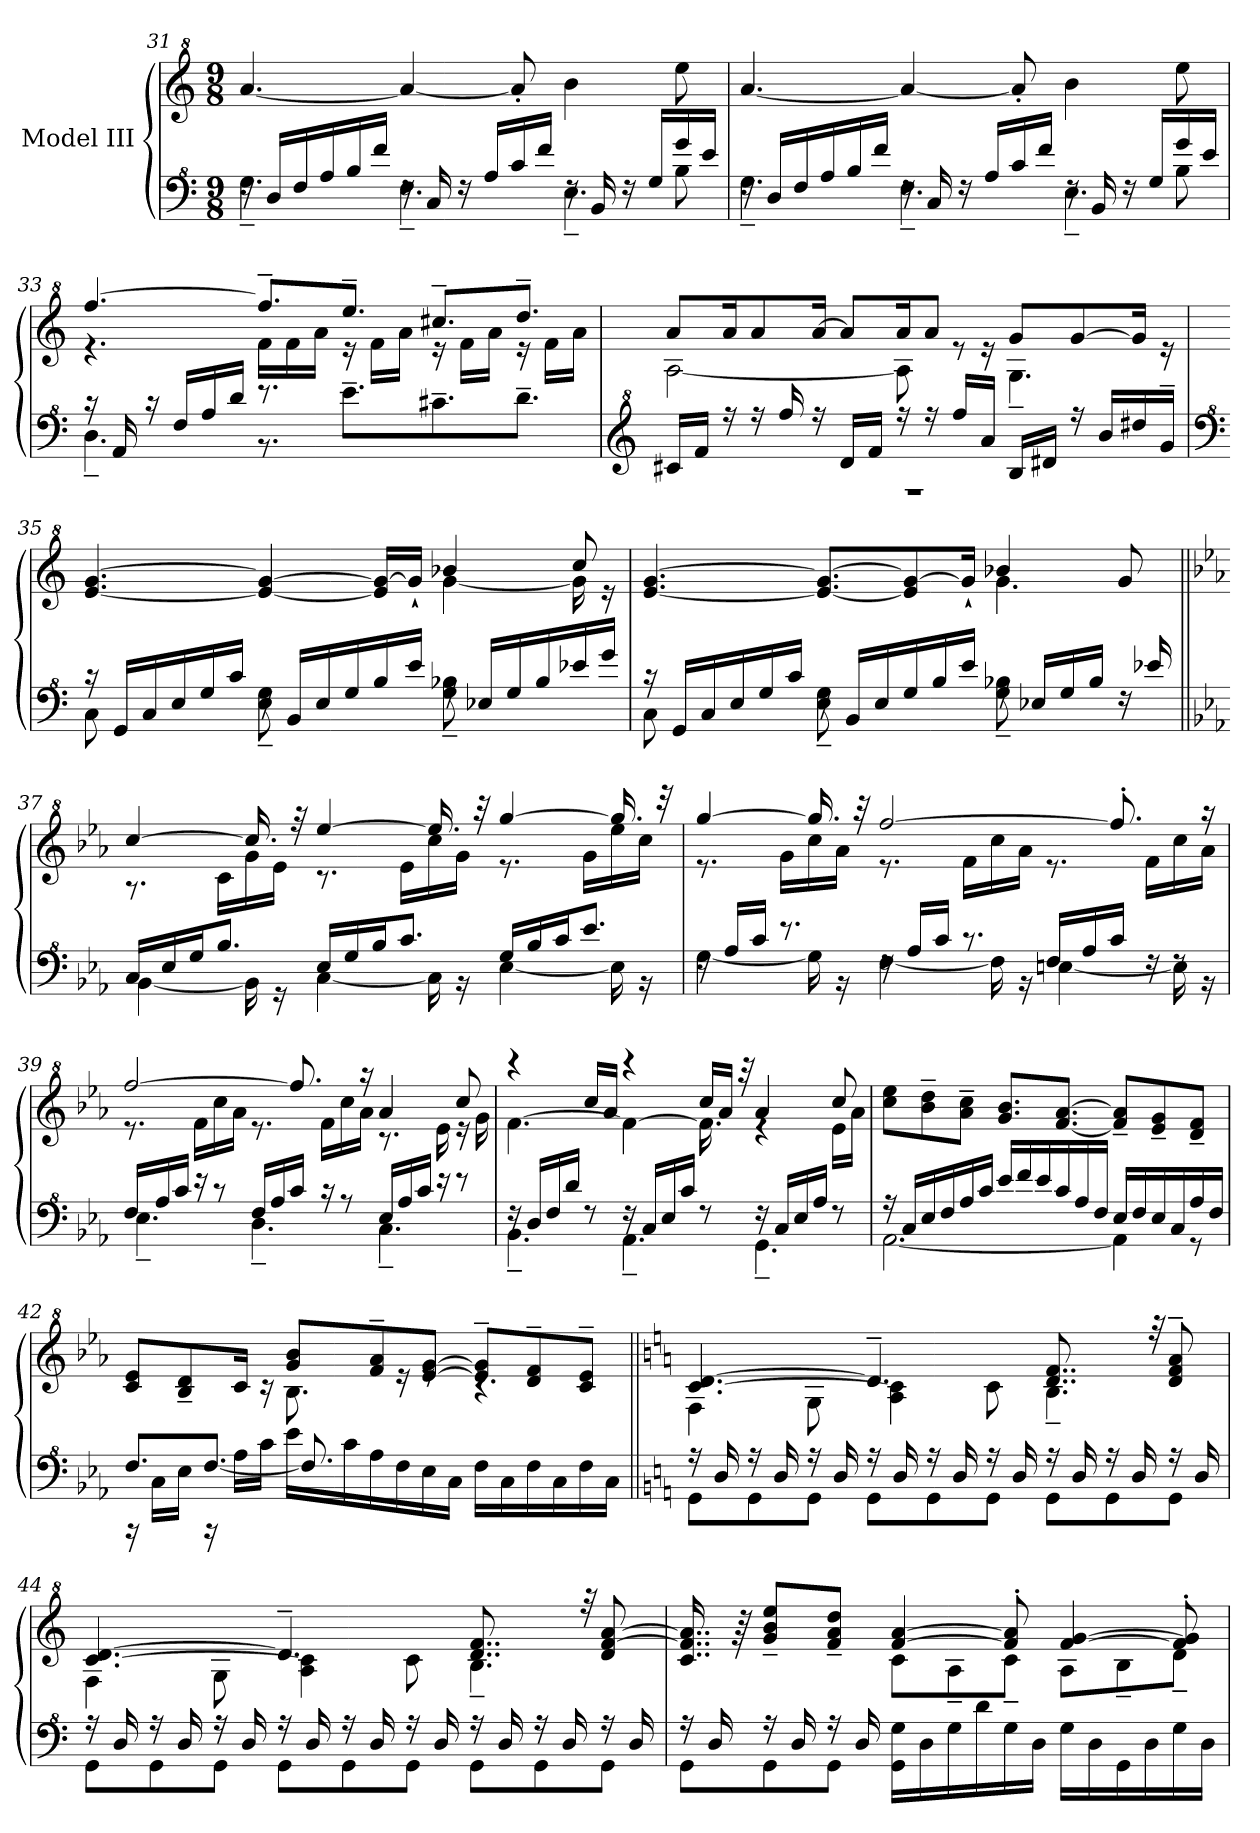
**kern	**kern
*part1	*part1
*staff2	*staff1
*I"Model III	*
*clefF^4	*clefG^2
*k[]	*k[]
*M9/8	*M9/8
=31	=31
*^	*
*	*^	*
16rf	4.g~\	1ryy	[4.aa/
16d/LL	.	.	.
16f/	.	.	.
16a/	.	.	.
16b/	.	.	.
16ff/JJ	.	.	.
16rf	4.f~\	.	4aa/_
16c/	.	.	.
16rf	.	.	.
16a/LL	.	.	.
16cc/	.	.	8aa'/]
16ff/JJ	.	.	.
16rf	4.e~\	.	4bb\
16B/	.	.	.
16rf	.	.	.
16g/LL	.	.	.
16gg/	.	8b\	8eee\
16ee/JJ	.	.	.
!!LO:LB:g=z
=32	=32	=32	=32
16rf	4.g~\	1ryy	[4.aa/
16d/LL	.	.	.
16f/	.	.	.
16a/	.	.	.
16b/	.	.	.
16ff/JJ	.	.	.
16rf	4.f~\	.	4aa/_
16c/	.	.	.
16rf	.	.	.
16a/LL	.	.	.
16cc/	.	.	8aa'/]
16ff/JJ	.	.	.
16rf	4.e~\	.	4bb\
16B/	.	.	.
16rf	.	.	.
16g/LL	.	.	.
16gg/	.	8b\	8eee\
16ee/JJ	.	.	.
*	*v	*v	*
=33	=33	=33
*	*	*^
16r	4.d~\	[4.fff/	4.r
16A/	.	.	.
16r	.	.	.
16f/LL	.	.	.
16a/	.	.	.
16dd/JJ	.	.	.
*	*	*MM95	*
8.r	8.r	8.fff~/L]	16ff\LL
.	.	.	16ff\
.	.	.	16aa\JJ
8.ee~\L	2ryy	8.eee~/J	16r
.	.	.	16ff\LL
.	.	.	16aa\JJ
8.cc#X~\	.	8.ccc#X~/L	16r
.	.	.	16ff\LL
.	.	.	16aa\JJ
8.dd~\J	.	8.ddd~/J	16r
.	.	.	16ff\LL
.	16ryy	.	16aa\JJ
!!LO:PB:g=z	!!
=34	=34	=34	=34
*clefG^2	*	*	*
16cc#X/LL	8%9r	8aa/L	[2a\
16ff/JJ	.	.	.
16r	.	16aa/K	.
16r	.	8aa/	.
16fff/	.	.	.
16r	.	[16aa/Jk	.
*	*	*MM84	*
16dd/LL	.	8aa/L]	.
16ff/JJ	.	.	.
16r	.	16aa/K	8a\]
16r	.	8aa/J	.
16fff/LL	.	.	8ree
16aa/JJ	.	16ree	.
*	*	*MM72	*
16b/LL	.	8gg/L	4.g~\
16dd#X/JJ	.	.	.
16r	.	[8gg/	.
16bb/LL	.	.	.
*	*	*MM60	*
16ddd#X/	.	16gg/Jk]	.
*	*	*MM45	*
16gg~/JJ	.	16ree	.
=35	=35	=35	=35
*clefF^4	*	*	*
*	*	*MM90	*
16r	8c\	[4.ee/ [4.gg/	2.ryy
16G/LL	.	.	.
16c/	4ryy	.	.
16e/	.	.	.
16g/	.	.	.
16cc/JJ	.	.	.
*	*	*MM93	*
16rf	8e\~ 8g\~	4ee/_ 4gg/_	.
16B/LL	.	.	.
16e/	4ryy	.	.
16g/	.	.	.
16b/	.	16ee/] 16gg/_LL	.
16ee/JJ	.	16gg`/JJ]	.
*	*	*MM96	*
16ra	8g\~ 8b-X\~	4bb-X/	[4gg\
16e-X/LL	.	.	.
16g/	4ryy	.	.
16b-/	.	.	.
16ee-X/	.	8ccc/	16gg\]
16gg/JJ	.	.	16r
!!LO:LB:g=z	!!
=36	=36	=36	=36
*	*	*MM99	*
16r	8c\	[4.ee/ [4.gg/	2.ryy
16G/LL	.	.	.
16c/	4ryy	.	.
16e/	.	.	.
16g/	.	.	.
16cc/JJ	.	.	.
16rf	8e\~ 8g\~	8.ee/_ 8.gg/_L	.
16B/LL	.	.	.
16e/	4ryy	.	.
*	*	*MM102	*
16g/	.	8ee/] 8gg/_	.
16b/	.	.	.
16ee/JJ	.	16gg`/Jk]	.
16ra	8g\~ 8b-X\~	4bb-X/	4.gg\
16e-X/LL	.	.	.
16g/	4ryy	.	.
16b-/JJ	.	.	.
16rf	.	8gg/	.
16ee-X/	.	.	.
!!LO:LB:g=z	!!
=37||	=37||	=37||	=37||
*k[b-e-a-]	*	*k[b-e-a-]	*
*	*	*MM107	*
16c/LL	[4B-\	[4ccc/	8.r
16e-/	.	.	.
16g/J	.	.	.
8.b-/J	.	.	16cc\LL
.	16B-\]	16.ccc/]	16gg\
.	16r	.	16ee-\JJ
.	.	32r	.
*	*	*MM108	*
16e-/LL	[4c\	[4eee-/	8.r
16g/	.	.	.
16b-/J	.	.	.
8.cc/J	.	.	16ee-\LL
.	16c\]	16.eee-/]	16ccc\
.	16r	.	16gg\JJ
.	.	32r	.
*	*	*MM110	*
16g/LL	[4e-\	[4ggg/	8.r
16b-/	.	.	.
16cc/J	.	.	.
8.ee-/J	.	.	16gg\LL
.	16e-\]	16.ggg/]	16eee-\
.	16r	.	16ccc\JJ
.	.	32r	.
!!LO:LB:g=z	!!
=38	=38	=38	=38
16rf	[4g\	[4ggg/	8.r
16a-/LL	.	.	.
16cc/JJ	.	.	.
8.r	.	.	16gg\LL
.	16g\]	16.ggg/]	16ccc\
.	16r	.	16aa-\JJ
.	.	32r	.
16rf	[4f\	[2fff/	8.r
16a-/LL	.	.	.
16cc/JJ	.	.	.
8.r	.	.	16ff\LL
.	16f\]	.	16ccc\
.	16r	.	16aa-\JJ
16f/LL	[4en\	.	8.r
16a-/	.	.	.
16cc/JJ	.	8.fff'/]	.
16rf	.	.	16ff\LL
8rf	16e\]	.	16ccc\
.	16r	16r	16aa-\JJ
!!LO:LB:g=z	!!
=39	=39	=39	=39
16f/LL	4.e-~\	[2fff/	8.r
16a-/	.	.	.
16cc/JJ	.	.	.
16r	.	.	16ff\LL
8r	.	.	16ccc\
.	.	.	16aa-\JJ
16f/LL	4.d~\	.	8.r
16a-/	.	.	.
16cc/JJ	.	8.fff/]	.
16r	.	.	16ff\LL
8r	.	.	16ccc\
.	.	16r	16aa-\JJ
16e-/LL	4.c~\	4aa-/	8.r
16a-/	.	.	.
16cc/JJ	.	.	.
16r	.	.	16ee-\
8r	.	8ccc/	16r
.	.	.	16gg\
!!LO:PB:g=z	!!
=40	=40	=40	=40
16rf	4.B-~\	[4.ff\	4rcccc
16d/LL	.	.	.
16f/	.	.	.
16dd/JJ	.	.	.
8rf	.	.	16ccc/LL
.	.	.	16aa-/JJ
16rf	4.A-~\	4ff\_	4rcccc
16c/LL	.	.	.
16e-/	.	.	.
16cc/JJ	.	.	.
8rf	.	16.ff\]	16ccc/LL
.	.	.	16aa-/JJ
.	.	32r	.
16rf	4.G~\	4aa-/	4ree
16c/LL	.	.	.
16e-/	.	.	.
16a-/JJ	.	.	.
8rf	.	8ccc/	16ee-\LL
.	.	.	16aa-\JJ
*	*	*v	*v
!!LO:LB:g=z
=41	=41	=41
16r	[2.A-\	8ccc\ 8eee-\L
16c/LL	.	.
16e-/	.	8bb-\~ 8ddd\~
16f/	.	.
16a-/	.	8aa-\~ 8ccc\~J
16cc/JJ	.	.
16ee-/LL	.	8.gg/ 8.bb-/L
16ff/	.	.
16ee-/	.	.
16cc/	.	[8.ff/ [8.aa-/J
16a-/	.	.
16f/JJ	.	.
16e-/LL	4A-\]	8ff/]~ 8aa-/]~L
16f/	.	.
16e-/	.	8ee-/~ 8gg/~
16c/	.	.
16a-/	8r	8dd/~ 8ff/~J
16f/JJ	.	.
!!LO:LB:g=z
=42	=42	=42
*	*	*^
16rAA	8.f/L	8cc/ 8ee-/L	4.ryy
16c\LL	.	.	.
16e-\JJ	.	8b-/~ 8dd/~	.
16rAA	[8.f/J	.	.
16a-\LL	.	16cc/Jk	.
16cc\JJ	.	16rcc	.
16ee-\LL	8.f/]	8gg/ 8bb-/L	8.b-\
16cc\	.	.	.
16a-\	.	8ff/~ 8aa-/~	.
16f\	2ryy	.	16ree
16e-\	.	[8ee-/ [8gg/J	8ree
16c\JJ	.	.	.
*	*	*MM105	*
16f\LL	.	8ee-/]~ 8gg/]~L	4.rcc
16c\	.	.	.
16f\	.	8dd/~ 8ff/~	.
16c\	.	.	.
16f\	.	8cc/~ 8ee-/~J	.
16c\JJ	16ryy	.	.
!!LO:LB:g=z	!!
=43||	=43||	=43||	=43||
*k[]	*	*k[]	*
*	*	*MM100	*
16r	8G\L	[4.cc/ [4.dd/	4f\
16d/	.	.	.
16r	8G\	.	.
16d/	.	.	.
16r	8G\J	.	8g\
16d/	.	.	.
16r	8G\L	4.dd~/]	4a\ 4cc\]
16d/	.	.	.
16r	8G\	.	.
16d/	.	.	.
16r	8G\J	.	8cc\
16d/	.	.	.
16r	8G\L	8..dd/ 8..ff/	4.b~\
16d/	.	.	.
16r	8G\	.	.
16d/	.	.	.
.	.	32r	.
16r	8G\J	8dd/~ 8ff/~ 8aa/~	.
16d/	.	.	.
!!LO:LB:g=z	!!
=44	=44	=44	=44
16r	8G\L	[4.cc/ [4.dd/	4f\
16d/	.	.	.
16r	8G\	.	.
16d/	.	.	.
16r	8G\J	.	8g\
16d/	.	.	.
16r	8G\L	4.dd~/]	4a\ 4cc\]
16d/	.	.	.
16r	8G\	.	.
16d/	.	.	.
16r	8G\J	.	8cc\
16d/	.	.	.
16r	8G\L	8..dd/ 8..ff/	4.b~\
16d/	.	.	.
16r	8G\	.	.
16d/	.	.	.
.	.	32r	.
16r	8G\J	8dd/ [8ff/ [8aa/	.
16d/	.	.	.
=45	=45	=45	=45
16r	8G\L	16..cc/ 16..ff/] 16..aa/]	4.ryy
16d/	.	.	.
.	.	64r	.
16r	8G\	8gg/~ 8bb/~ 8eee/~L	.
16d/	.	.	.
16r	8G\J	8ff/~ 8aa/~ 8ddd/~J	.
16d/	.	.	.
16G\ 16g\LL	2.ryy	[4ff/ [4aa/	8cc\L
16d\	.	.	.
16g\	.	.	8a~\
16dd\	.	.	.
16g\	.	8ff/]' 8aa/]'	8cc~\J
16d\JJ	.	.	.
16g\LL	.	[4ff/ [4gg/	8a\L
16d\	.	.	.
16G\	.	.	8b~\
16d\	.	.	.
16g\	.	8ff/]' 8gg/]'	8dd~\J
16d\JJ	.	.	.
*v	*v	*	*
*	*v	*v
=	=
*-	*-
